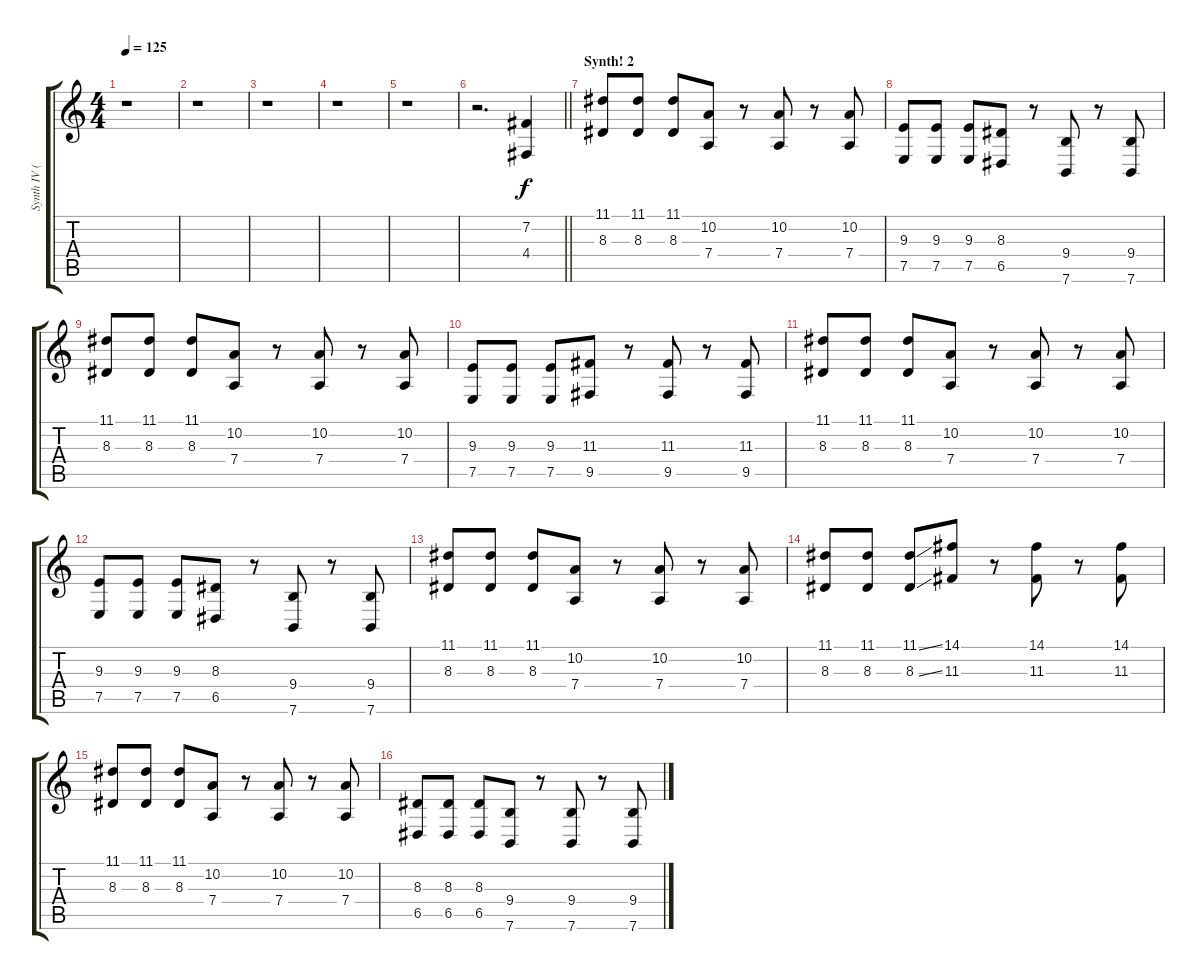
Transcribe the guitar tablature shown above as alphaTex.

\track ("Synth IV (Lead)" "Synth IV (") {instrument lead2sawtooth}
\staff {score tabs}
\tuning (E4 B3 G3 D3 A2 E2) {hide}
\ts (4 4)
\tempo 125
\clef g2
\ks c
r.1{dy f} |
r.1 |
r.1 |
r.1 |
r.1 |
\barLineRight lightlight
r.2{d} (7.2 4.4).4 |
\section ("" "Synth! 2")
(11.1 8.3).8 (11.1 8.3).8 (11.1 8.3).8 (10.2 7.4).8 r.8 (10.2 7.4).8 r.8 (10.2 7.4).8 |
(9.3 7.5).8 (9.3 7.5).8 (9.3 7.5).8 (8.3 6.5).8 r.8 (9.4 7.6).8 r.8 (9.4 7.6).8 |
(11.1 8.3).8 (11.1 8.3).8 (11.1 8.3).8 (10.2 7.4).8 r.8 (10.2 7.4).8 r.8 (10.2 7.4).8 |
(9.3 7.5).8 (9.3 7.5).8 (9.3 7.5).8 (11.3 9.5).8 r.8 (11.3 9.5).8 r.8 (11.3 9.5).8 |
(11.1 8.3).8 (11.1 8.3).8 (11.1 8.3).8 (10.2 7.4).8 r.8 (10.2 7.4).8 r.8 (10.2 7.4).8 |
(9.3 7.5).8 (9.3 7.5).8 (9.3 7.5).8 (8.3 6.5).8 r.8 (9.4 7.6).8 r.8 (9.4 7.6).8 |
(11.1 8.3).8 (11.1 8.3).8 (11.1 8.3).8 (10.2 7.4).8 r.8 (10.2 7.4).8 r.8 (10.2 7.4).8 |
(11.1 8.3).8 (11.1 8.3).8 (11.1{ss} 8.3{ss}).8 (14.1 11.3).8 r.8 (14.1 11.3).8 r.8 (14.1 11.3).8 |
(11.1 8.3).8 (11.1 8.3).8 (11.1 8.3).8 (10.2 7.4).8 r.8 (10.2 7.4).8 r.8 (10.2 7.4).8 |
(8.3 6.5).8 (8.3 6.5).8 (8.3 6.5).8 (9.4 7.6).8 r.8 (9.4 7.6).8 r.8 (9.4 7.6).8
